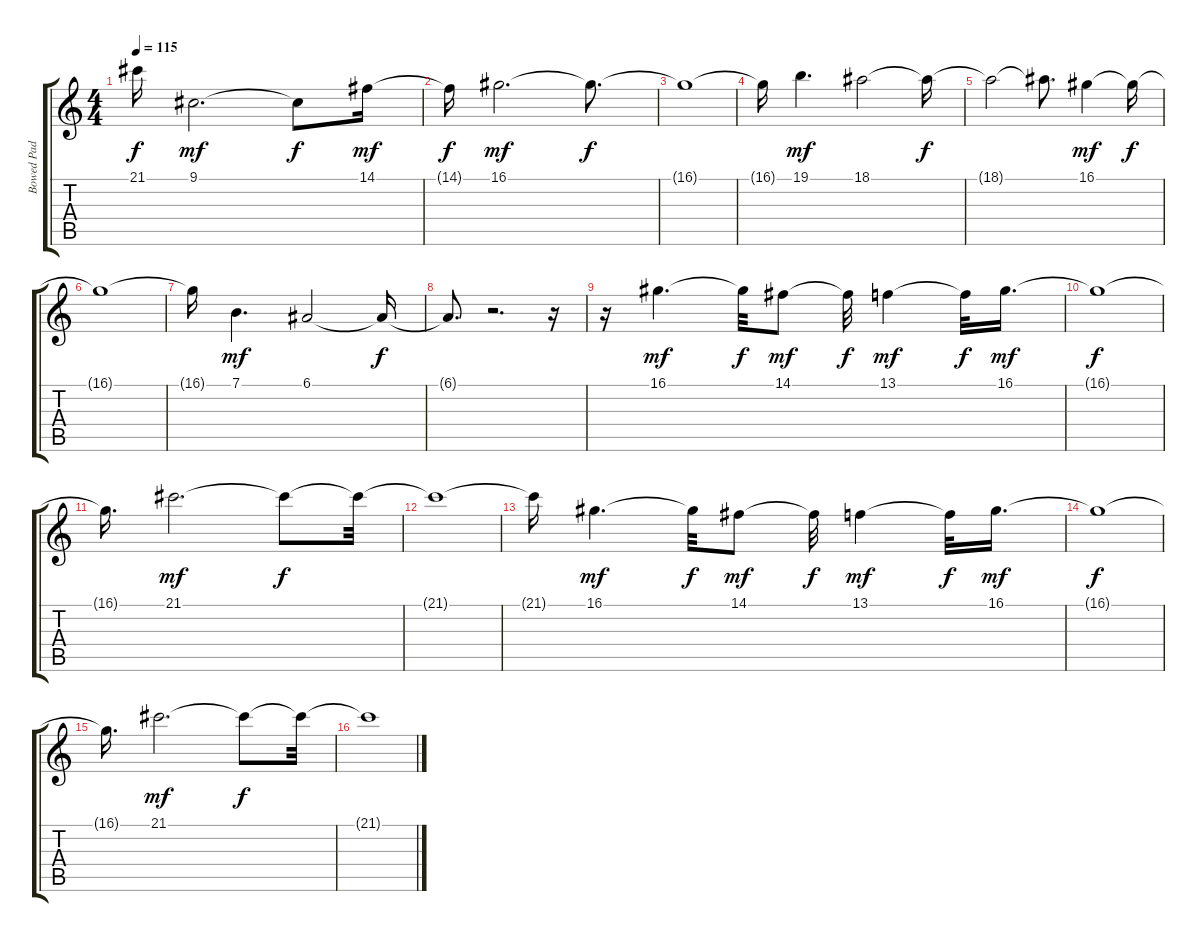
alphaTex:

\track ("Bowed Pad (echo)" "Bowed Pad ") {instrument pad5bowed}
\staff {score tabs}
\tuning (E4 B3 G3 D3 A2 E2) {hide}
\ts (4 4)
\tempo 115
\clef g2
\ks c
21.1{t}.16{dy f} 9.1.2{d dy mf} 9.1{t}.8{dy f} 14.1.16{dy mf} |
14.1{t}.16{dy f} 16.1.2{d dy mf} 16.1{t}.8{d dy f} |
16.1{t}.1 |
16.1{t}.16 19.1.4{d dy mf} 18.1.2 18.1{t}.16{dy f} |
18.1{t}.2 18.1{t}.8{d} 16.1.4{dy mf} 16.1{t}.16{dy f} |
16.1{t}.1 |
16.1{t}.16 7.1.4{d dy mf} 6.1.2 6.1{t}.16{dy f} |
6.1{t}.8{d} r.2{d} r.16 |
r.16 16.1.4{d dy mf} 16.1{t}.32{dy f} 14.1.8{dy mf} 14.1{t}.32{dy f} 13.1.4{dy mf} 13.1{t}.32{dy f} 16.1.16{d dy mf} |
16.1{t}.1{dy f} |
16.1{t}.16{d} 21.1.2{d dy mf volume 12} 21.1{t}.8{dy f} 21.1{t}.32 |
21.1{t}.1 |
21.1{t}.16 16.1.4{d dy mf volume 8} 16.1{t}.32{dy f} 14.1.8{dy mf} 14.1{t}.32{dy f} 13.1.4{dy mf} 13.1{t}.32{dy f} 16.1.16{d dy mf} |
16.1{t}.1{dy f} |
16.1{t}.16{d} 21.1.2{d dy mf volume 4} 21.1{t}.8{dy f} 21.1{t}.32 |
21.1{t}.1
